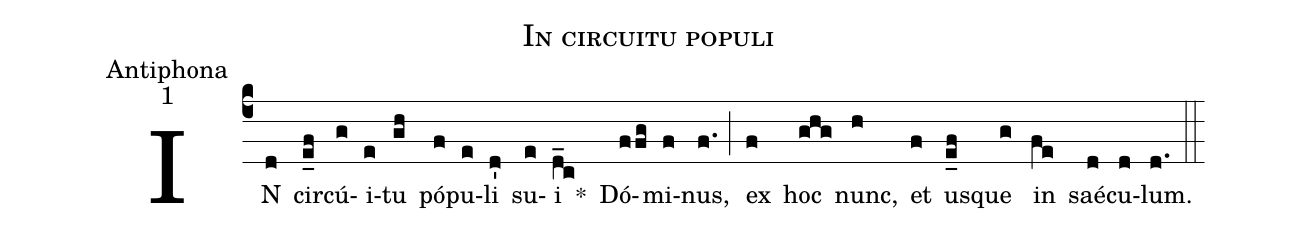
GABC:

name:In circuitu populi;
office-part:Antiphona;
mode:1;
%%
(c4) IN(d) cir(e_f)cú(g)i(e)tu(gh) pó(f)pu(e)li(d') su(e)i(d_c) *() Dó(ffg)mi(f)nus,(f.) (;) ex(f) hoc(ghg) nunc,(h) et(f) u(e_f)sque(g) in(fe) saé(d)cu(d)lum.(d.) (::)
